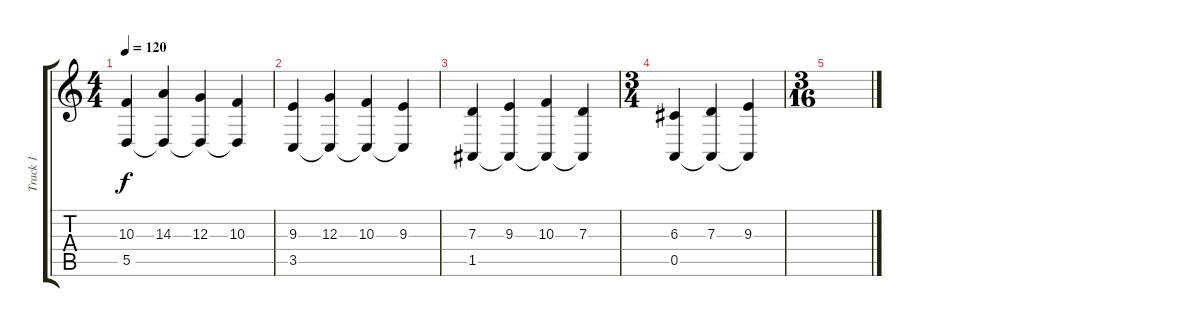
\track ("Track 1" "Track 1") {instrument choiraahs}
\staff {score tabs}
\tuning (E4 B3 G3 D3 A2 E2) {hide}
\ts (4 4)
\tempo 120
\clef g2
\ks c
(10.3 5.5).4{dy f} (14.3 5.5{t}).4 (12.3 5.5{t}).4 (10.3 5.5{t}).4 |
(9.3 3.5).4 (12.3 3.5{t}).4 (10.3 3.5{t}).4 (9.3 3.5{t}).4 |
(7.3 1.5).4 (9.3 1.5{t}).4 (10.3 1.5{t}).4 (7.3 1.5{t}).4 |
\ts (3 4)
(6.3 0.5).4 (7.3 0.5{t}).4 (9.3 0.5{t}).4 |
\ts (3 16)
